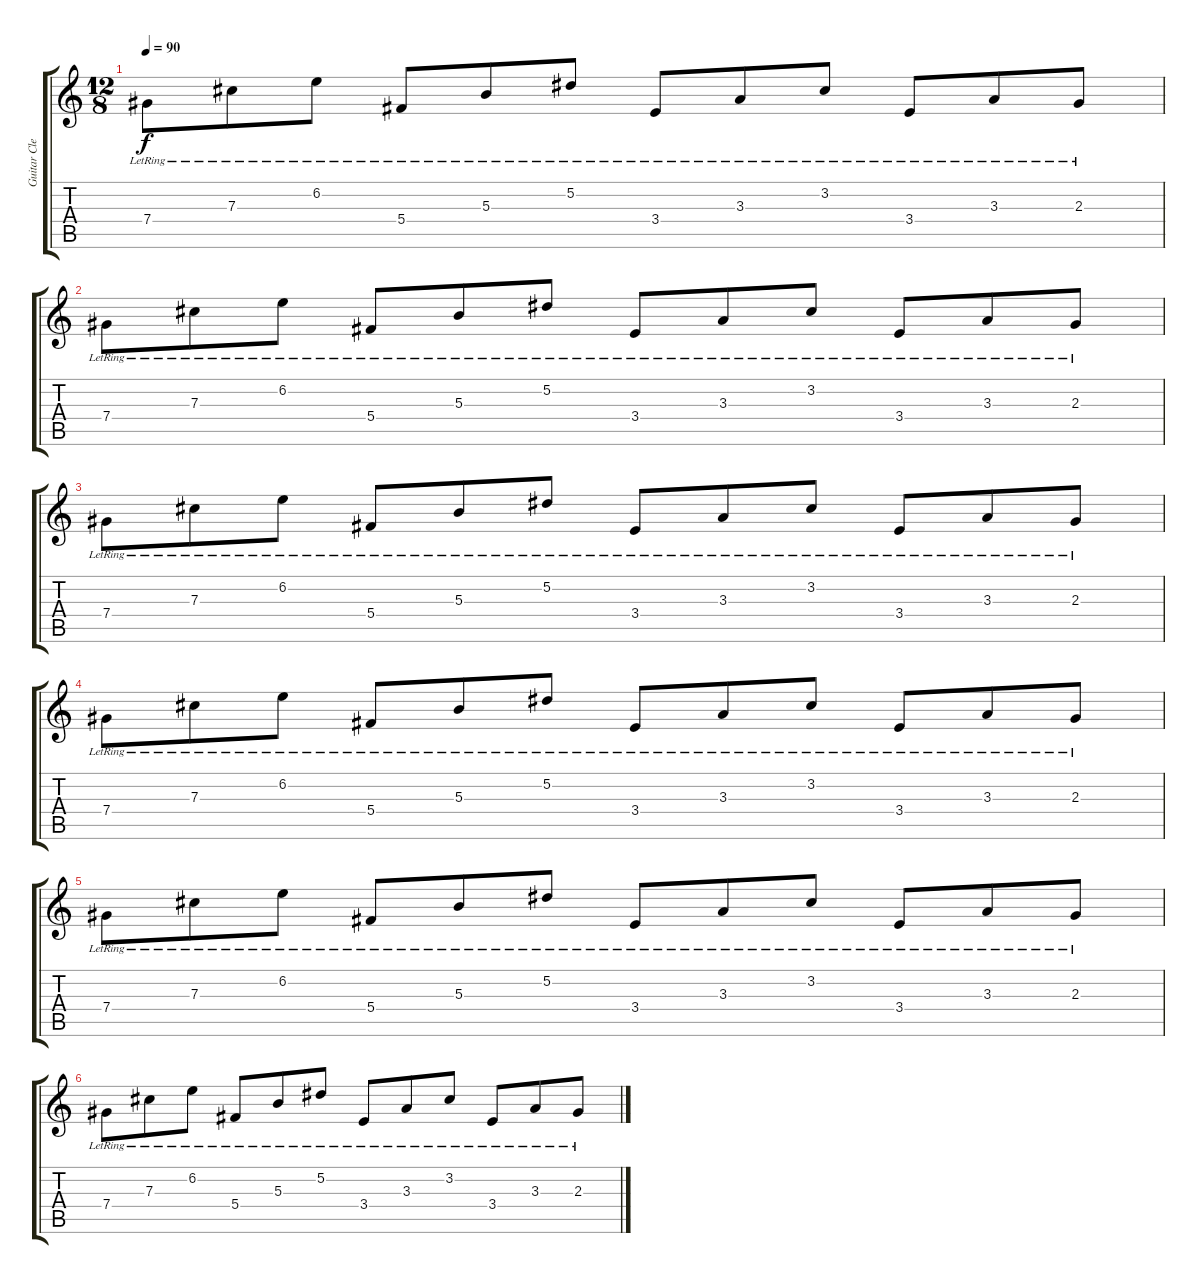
\track ("Guitar Clean" "Guitar Cle") {instrument acousticguitarsteel}
\staff {score tabs}
\tuning (Eb4 Bb3 Gb3 Db3 Ab2 Eb2) {hide}
\ts (12 8)
\tempo 90
\clef g2
\ks c
7.4{lr}.8{dy f} 7.3{lr}.8 6.2{lr}.8 5.4{lr}.8 5.3{lr}.8 5.2{lr}.8 3.4{lr}.8 3.3{lr}.8 3.2{lr}.8 3.4{lr}.8 3.3{lr}.8 2.3{lr}.8 |
7.4{lr}.8 7.3{lr}.8 6.2{lr}.8 5.4{lr}.8 5.3{lr}.8 5.2{lr}.8 3.4{lr}.8 3.3{lr}.8 3.2{lr}.8 3.4{lr}.8 3.3{lr}.8 2.3{lr}.8 |
7.4{lr}.8 7.3{lr}.8 6.2{lr}.8 5.4{lr}.8 5.3{lr}.8 5.2{lr}.8 3.4{lr}.8 3.3{lr}.8 3.2{lr}.8 3.4{lr}.8 3.3{lr}.8 2.3{lr}.8 |
7.4{lr}.8 7.3{lr}.8 6.2{lr}.8 5.4{lr}.8 5.3{lr}.8 5.2{lr}.8 3.4{lr}.8 3.3{lr}.8 3.2{lr}.8 3.4{lr}.8 3.3{lr}.8 2.3{lr}.8 |
7.4{lr}.8 7.3{lr}.8 6.2{lr}.8 5.4{lr}.8 5.3{lr}.8 5.2{lr}.8 3.4{lr}.8 3.3{lr}.8 3.2{lr}.8 3.4{lr}.8 3.3{lr}.8 2.3{lr}.8 |
7.4{lr}.8 7.3{lr}.8 6.2{lr}.8 5.4{lr}.8 5.3{lr}.8 5.2{lr}.8 3.4{lr}.8 3.3{lr}.8 3.2{lr}.8 3.4{lr}.8 3.3{lr}.8 2.3{lr}.8
